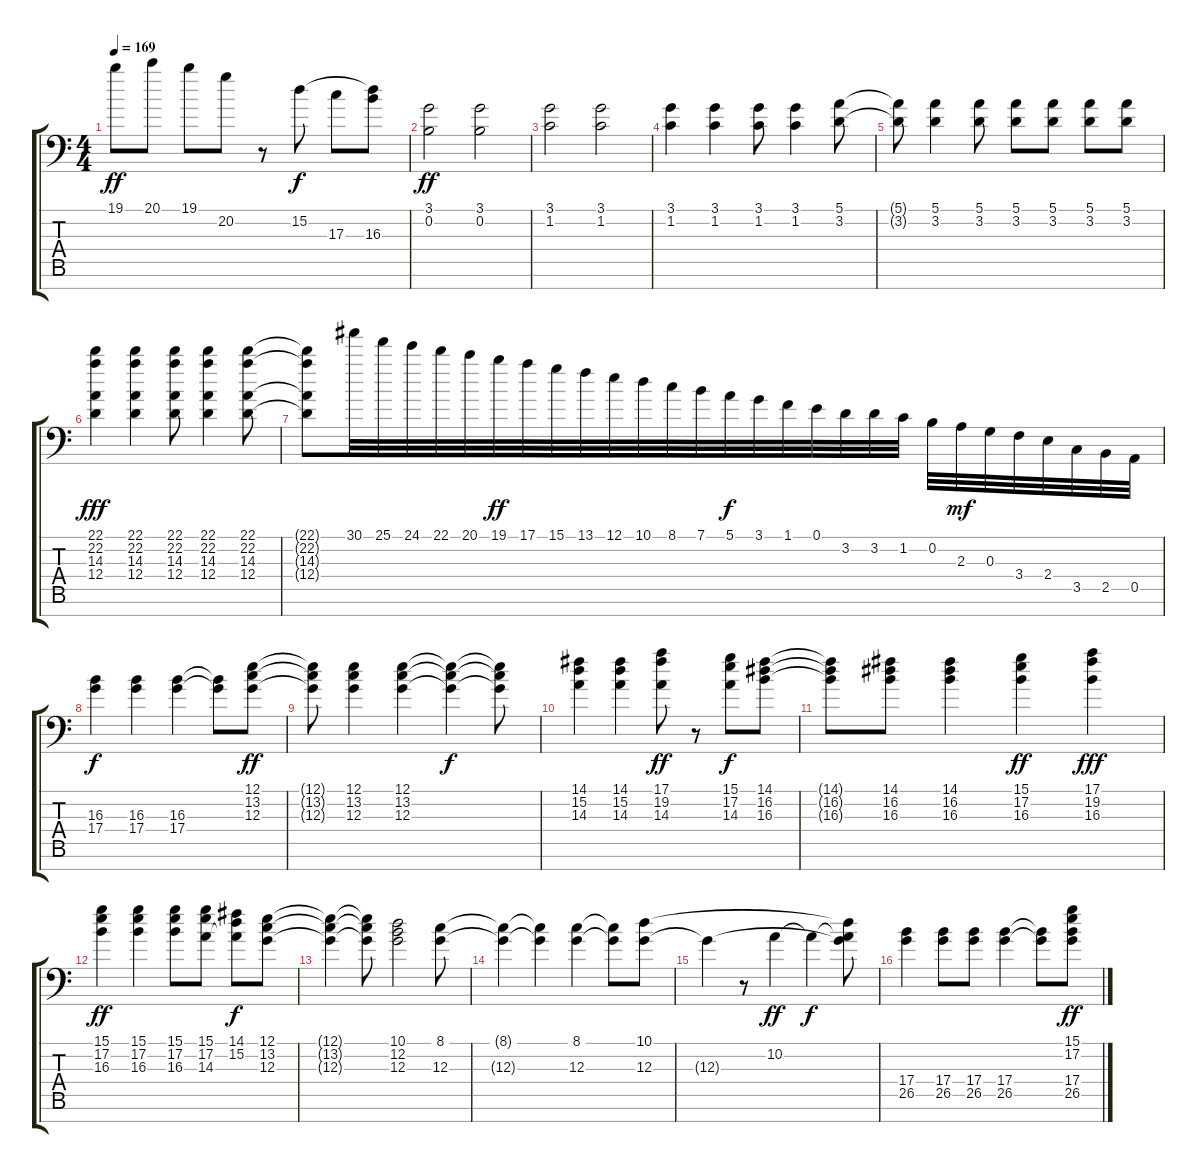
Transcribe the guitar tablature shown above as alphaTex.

\track "" {instrument acousticgrandpiano}
\staff {score tabs}
\tuning (E4 B3 G3 D3 A2 E2 C0) {hide}
\ts (4 4)
\tempo 169
\clef f4
\ks c
19.1.8{dy ff} 20.1.8 19.1.8 20.2.8 r.8 15.2.8{dy f} 17.3.8 (15.2{t} 16.3).8 |
(3.1 0.2).2{dy ff} (3.1 0.2).2 |
(3.1 1.2).2 (3.1 1.2).2 |
(3.1 1.2).4 (3.1 1.2).4 (3.1 1.2).8 (3.1 1.2).4 (5.1 3.2).8 |
(5.1{t} 3.2{t}).8 (5.1 3.2).4 (5.1 3.2).8 (5.1 3.2).8 (5.1 3.2).8 (5.1 3.2).8 (5.1 3.2).8 |
(22.1 22.2 14.3 12.4).4{dy fff} (22.1 22.2 14.3 12.4).4 (22.1 22.2 14.3 12.4).8 (22.1 22.2 14.3 12.4).4 (22.1 22.2 14.3 12.4).8 |
(22.1{t} 22.2{t} 14.3{t} 12.4{t}).8 30.1.32{beam merge} 25.1.32{beam merge} 24.1.32{beam merge} 22.1.32{beam merge} 20.1.32{beam merge} 19.1.32{dy ff beam merge} 17.1.32{beam merge} 15.1.32{beam merge} 13.1.32{beam merge} 12.1.32{beam merge} 10.1.32{beam merge} 8.1.32{beam merge} 7.1.32{beam merge} 5.1.32{dy f beam merge} 3.1.32{beam merge} 1.1.32{beam merge} 0.1.32{beam merge} 3.2.32{beam merge} 3.2.32{beam merge} 1.2.32 0.2.32 2.3.32{dy mf} 0.3.32 3.4.32 2.4.32 3.5.32 2.5.32 0.5.32 |
(16.3 17.4).4{dy f} (16.3 17.4).4 (16.3 17.4).4 (16.3{t} 17.4{t}).8 (12.1 13.2 12.3).8{dy ff} |
(12.1{t} 13.2{t} 12.3{t}).8 (12.1 13.2 12.3).4 (12.1 13.2 12.3).4 (12.1{t} 13.2{t} 12.3{t}).4{dy f} (12.1{t} 13.2{t} 12.3{t}).8 |
(14.1 15.2 14.3).4 (14.1 15.2 14.3).4 (17.1 19.2 14.3).8{dy ff} r.8 (15.1 17.2 14.3).8{dy f} (14.1 16.2 16.3).8 |
(14.1{t} 16.2{t} 16.3{t}).8 (14.1 16.2 16.3).8 (14.1 16.2 16.3).4 (15.1 17.2 16.3).4{dy ff} (17.1 19.2 16.3).4{dy fff} |
(15.1 17.2 16.3).4{dy ff} (15.1 17.2 16.3).4 (15.1 17.2 16.3).8 (15.1 17.2 14.3).8 (14.1 15.2 14.3{t}).8{dy f} (12.1 13.2 12.3).8 |
(12.1{t} 13.2{t} 12.3{t}).4 (12.1{t} 13.2{t} 12.3{t}).8 (10.1 12.2 12.3).2 (8.1 12.3).8 |
(8.1{t} 12.3{t}).4 (8.1{t} 12.3{t}).4 (8.1 12.3).4 (8.1{t} 12.3{t}).8 (10.1 12.3).8 |
12.3{t}.4 r.8 10.2.4{dy ff} 10.2{t}.4{dy f} (10.1{t} 10.2{t} 12.3{t}).8 |
(17.4 26.5).4 (17.4 26.5).8 (17.4 26.5).8 (17.4 26.5).4 (17.4{t} 26.5{t}).8 (15.1 17.2 17.4 26.5).8{dy ff}
